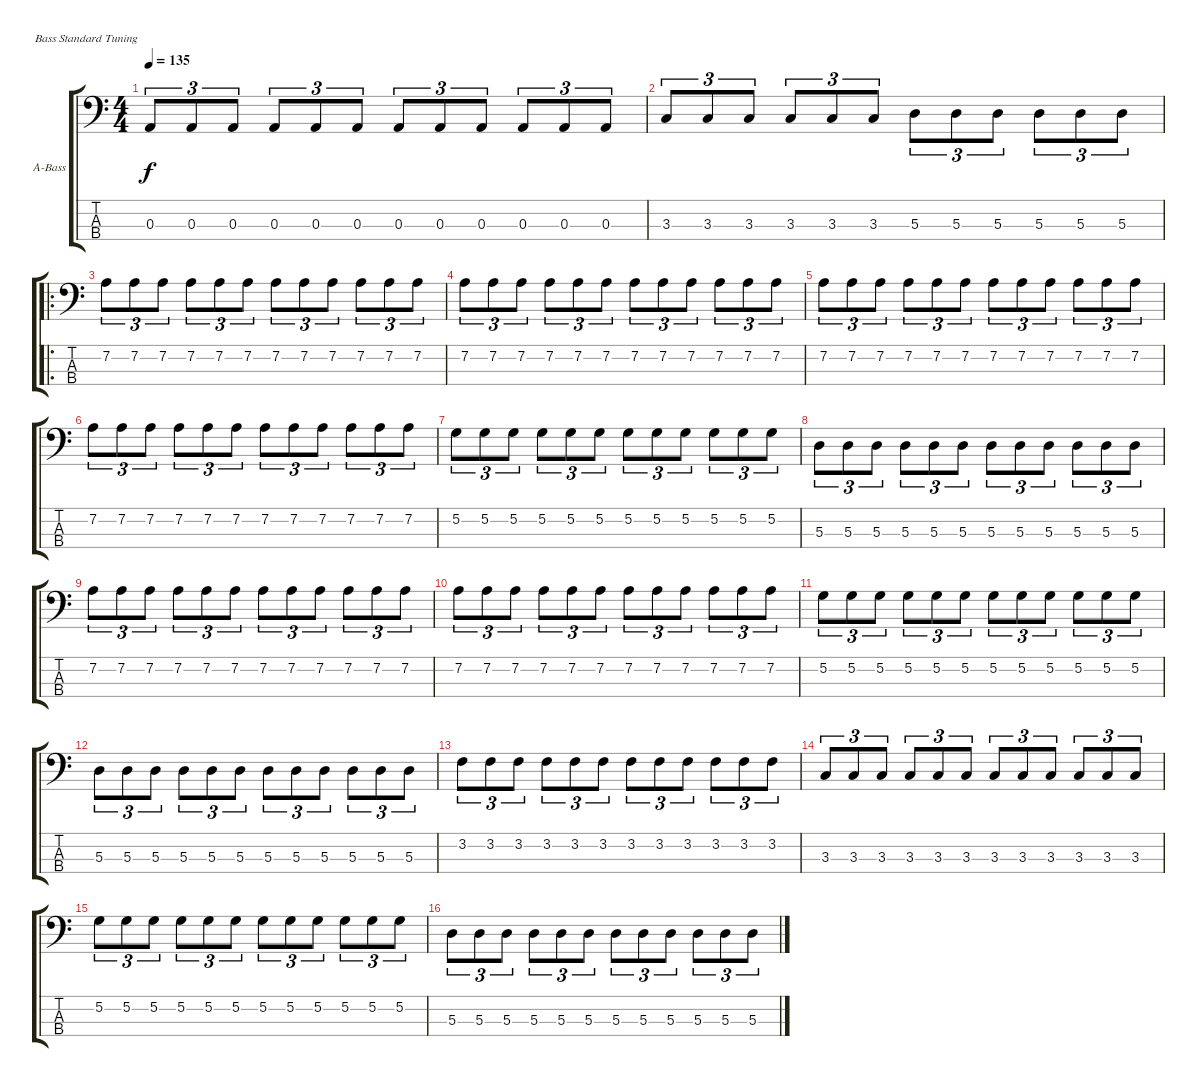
\bracketExtendMode groupsimilarinstruments
\firstSystemTrackNameOrientation horizontal
\otherSystemsTrackNameOrientation horizontal
\track ("Acoustic Bass" "A-Bass") {instrument acousticbass}
\staff {score tabs}
\tuning (G2 D2 A1 E1)
\ts (4 4)
\tempo 135
\clef f4
\scale
0.312821
\ks c
0.3.8{tu (3 2) dy f} 0.3.8{tu (3 2)} 0.3.8{tu (3 2)} 0.3.8{tu (3 2)} 0.3.8{tu (3 2)} 0.3.8{tu (3 2)} 0.3.8{tu (3 2)} 0.3.8{tu (3 2)} 0.3.8{tu (3 2)} 0.3.8{tu (3 2)} 0.3.8{tu (3 2)} 0.3.8{tu (3 2)} |
\scale
0.312821 3.3.8{tu (3 2)} 3.3.8{tu (3 2)} 3.3.8{tu (3 2)} 3.3.8{tu (3 2)} 3.3.8{tu (3 2)} 3.3.8{tu (3 2)} 5.3.8{tu (3 2)} 5.3.8{tu (3 2)} 5.3.8{tu (3 2)} 5.3.8{tu (3 2)} 5.3.8{tu (3 2)} 5.3.8{tu (3 2)} |
\ro
\scale
0.374359 7.2.8{tu (3 2)} 7.2.8{tu (3 2)} 7.2.8{tu (3 2)} 7.2.8{tu (3 2)} 7.2.8{tu (3 2)} 7.2.8{tu (3 2)} 7.2.8{tu (3 2)} 7.2.8{tu (3 2)} 7.2.8{tu (3 2)} 7.2.8{tu (3 2)} 7.2.8{tu (3 2)} 7.2.8{tu (3 2)} |
\scale
0.333333 7.2.8{tu (3 2)} 7.2.8{tu (3 2)} 7.2.8{tu (3 2)} 7.2.8{tu (3 2)} 7.2.8{tu (3 2)} 7.2.8{tu (3 2)} 7.2.8{tu (3 2)} 7.2.8{tu (3 2)} 7.2.8{tu (3 2)} 7.2.8{tu (3 2)} 7.2.8{tu (3 2)} 7.2.8{tu (3 2)} |
\scale
0.333333 7.2.8{tu (3 2)} 7.2.8{tu (3 2)} 7.2.8{tu (3 2)} 7.2.8{tu (3 2)} 7.2.8{tu (3 2)} 7.2.8{tu (3 2)} 7.2.8{tu (3 2)} 7.2.8{tu (3 2)} 7.2.8{tu (3 2)} 7.2.8{tu (3 2)} 7.2.8{tu (3 2)} 7.2.8{tu (3 2)} |
\scale
0.333333 7.2.8{tu (3 2)} 7.2.8{tu (3 2)} 7.2.8{tu (3 2)} 7.2.8{tu (3 2)} 7.2.8{tu (3 2)} 7.2.8{tu (3 2)} 7.2.8{tu (3 2)} 7.2.8{tu (3 2)} 7.2.8{tu (3 2)} 7.2.8{tu (3 2)} 7.2.8{tu (3 2)} 7.2.8{tu (3 2)} |
\scale
0.333333 5.2.8{tu (3 2)} 5.2.8{tu (3 2)} 5.2.8{tu (3 2)} 5.2.8{tu (3 2)} 5.2.8{tu (3 2)} 5.2.8{tu (3 2)} 5.2.8{tu (3 2)} 5.2.8{tu (3 2)} 5.2.8{tu (3 2)} 5.2.8{tu (3 2)} 5.2.8{tu (3 2)} 5.2.8{tu (3 2)} |
\scale
0.333333 5.3.8{tu (3 2)} 5.3.8{tu (3 2)} 5.3.8{tu (3 2)} 5.3.8{tu (3 2)} 5.3.8{tu (3 2)} 5.3.8{tu (3 2)} 5.3.8{tu (3 2)} 5.3.8{tu (3 2)} 5.3.8{tu (3 2)} 5.3.8{tu (3 2)} 5.3.8{tu (3 2)} 5.3.8{tu (3 2)} |
\scale
0.333333 7.2.8{tu (3 2)} 7.2.8{tu (3 2)} 7.2.8{tu (3 2)} 7.2.8{tu (3 2)} 7.2.8{tu (3 2)} 7.2.8{tu (3 2)} 7.2.8{tu (3 2)} 7.2.8{tu (3 2)} 7.2.8{tu (3 2)} 7.2.8{tu (3 2)} 7.2.8{tu (3 2)} 7.2.8{tu (3 2)} |
\scale
0.333333 7.2.8{tu (3 2)} 7.2.8{tu (3 2)} 7.2.8{tu (3 2)} 7.2.8{tu (3 2)} 7.2.8{tu (3 2)} 7.2.8{tu (3 2)} 7.2.8{tu (3 2)} 7.2.8{tu (3 2)} 7.2.8{tu (3 2)} 7.2.8{tu (3 2)} 7.2.8{tu (3 2)} 7.2.8{tu (3 2)} |
\scale
0.333333 5.2.8{tu (3 2)} 5.2.8{tu (3 2)} 5.2.8{tu (3 2)} 5.2.8{tu (3 2)} 5.2.8{tu (3 2)} 5.2.8{tu (3 2)} 5.2.8{tu (3 2)} 5.2.8{tu (3 2)} 5.2.8{tu (3 2)} 5.2.8{tu (3 2)} 5.2.8{tu (3 2)} 5.2.8{tu (3 2)} |
\scale
0.333333 5.3.8{tu (3 2)} 5.3.8{tu (3 2)} 5.3.8{tu (3 2)} 5.3.8{tu (3 2)} 5.3.8{tu (3 2)} 5.3.8{tu (3 2)} 5.3.8{tu (3 2)} 5.3.8{tu (3 2)} 5.3.8{tu (3 2)} 5.3.8{tu (3 2)} 5.3.8{tu (3 2)} 5.3.8{tu (3 2)} |
\scale
0.333333 3.2.8{tu (3 2)} 3.2.8{tu (3 2)} 3.2.8{tu (3 2)} 3.2.8{tu (3 2)} 3.2.8{tu (3 2)} 3.2.8{tu (3 2)} 3.2.8{tu (3 2)} 3.2.8{tu (3 2)} 3.2.8{tu (3 2)} 3.2.8{tu (3 2)} 3.2.8{tu (3 2)} 3.2.8{tu (3 2)} |
\scale
0.333333 3.3.8{tu (3 2)} 3.3.8{tu (3 2)} 3.3.8{tu (3 2)} 3.3.8{tu (3 2)} 3.3.8{tu (3 2)} 3.3.8{tu (3 2)} 3.3.8{tu (3 2)} 3.3.8{tu (3 2)} 3.3.8{tu (3 2)} 3.3.8{tu (3 2)} 3.3.8{tu (3 2)} 3.3.8{tu (3 2)} |
\scale
0.333333 5.2.8{tu (3 2)} 5.2.8{tu (3 2)} 5.2.8{tu (3 2)} 5.2.8{tu (3 2)} 5.2.8{tu (3 2)} 5.2.8{tu (3 2)} 5.2.8{tu (3 2)} 5.2.8{tu (3 2)} 5.2.8{tu (3 2)} 5.2.8{tu (3 2)} 5.2.8{tu (3 2)} 5.2.8{tu (3 2)} |
\scale
0.322751 5.3.8{tu (3 2)} 5.3.8{tu (3 2)} 5.3.8{tu (3 2)} 5.3.8{tu (3 2)} 5.3.8{tu (3 2)} 5.3.8{tu (3 2)} 5.3.8{tu (3 2)} 5.3.8{tu (3 2)} 5.3.8{tu (3 2)} 5.3.8{tu (3 2)} 5.3.8{tu (3 2)} 5.3.8{tu (3 2)}
